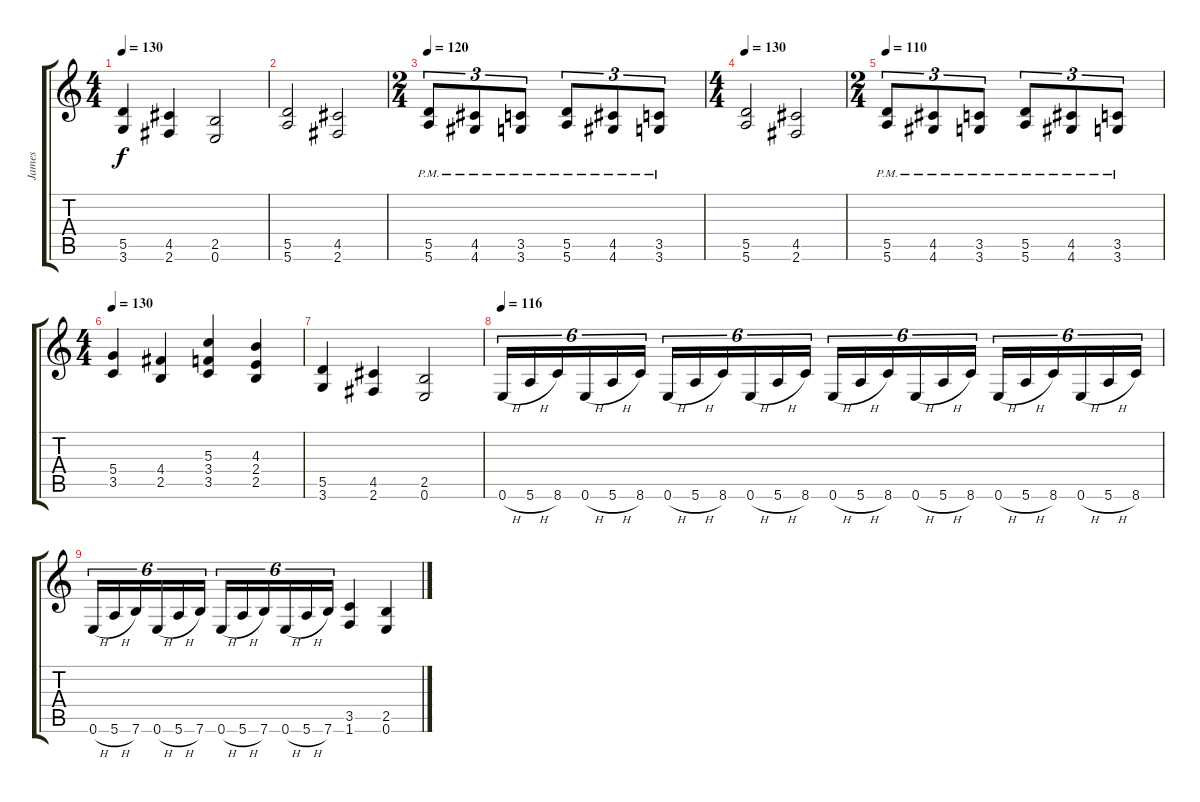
\track ("James" "James") {instrument distortionguitar}
\staff {score tabs}
\tuning (E4 B3 G3 D3 A2 E2) {hide}
\ts (4 4)
\tempo 130
\clef g2
\ks c
(5.5 3.6).4{dy f} (4.5 2.6).4 (2.5 0.6).2 |
(5.5 5.6).2 (4.5 2.6).2 |
\ts (2 4)
\tempo 120
(5.5{pm} 5.6{pm}).8{tu (3 2)} (4.5{pm} 4.6{pm}).8{tu (3 2)} (3.5{pm} 3.6{pm}).8{tu (3 2)} (5.5{pm} 5.6{pm}).8{tu (3 2)} (4.5{pm} 4.6{pm}).8{tu (3 2)} (3.5{pm} 3.6{pm}).8{tu (3 2)} |
\ts (4 4)
\tempo 130
(5.5 5.6).2 (4.5 2.6).2 |
\ts (2 4)
\tempo 110
(5.5{pm} 5.6{pm}).8{tu (3 2)} (4.5{pm} 4.6{pm}).8{tu (3 2)} (3.5{pm} 3.6{pm}).8{tu (3 2)} (5.5{pm} 5.6{pm}).8{tu (3 2)} (4.5{pm} 4.6{pm}).8{tu (3 2)} (3.5{pm} 3.6{pm}).8{tu (3 2)} |
\ts (4 4)
\tempo 130
(5.4 3.5).4 (4.4 2.5).4 (5.3 3.4 3.5).4 (4.3 2.4 2.5).4 |
(5.5 3.6).4 (4.5 2.6).4 (2.5 0.6).2 |
\tempo 116
0.6{h}.16{tu (6 4)} 5.6{h}.16{tu (6 4)} 8.6.16{tu (6 4)} 0.6{h}.16{tu (6 4)} 5.6{h}.16{tu (6 4)} 8.6.16{tu (6 4)} 0.6{h}.16{tu (6 4)} 5.6{h}.16{tu (6 4)} 8.6.16{tu (6 4)} 0.6{h}.16{tu (6 4)} 5.6{h}.16{tu (6 4)} 8.6.16{tu (6 4)} 0.6{h}.16{tu (6 4)} 5.6{h}.16{tu (6 4)} 8.6.16{tu (6 4)} 0.6{h}.16{tu (6 4)} 5.6{h}.16{tu (6 4)} 8.6.16{tu (6 4)} 0.6{h}.16{tu (6 4)} 5.6{h}.16{tu (6 4)} 8.6.16{tu (6 4)} 0.6{h}.16{tu (6 4)} 5.6{h}.16{tu (6 4)} 8.6.16{tu (6 4)} |
0.6{h}.16{tu (6 4)} 5.6{h}.16{tu (6 4)} 7.6.16{tu (6 4)} 0.6{h}.16{tu (6 4)} 5.6{h}.16{tu (6 4)} 7.6.16{tu (6 4)} 0.6{h}.16{tu (6 4)} 5.6{h}.16{tu (6 4)} 7.6.16{tu (6 4)} 0.6{h}.16{tu (6 4)} 5.6{h}.16{tu (6 4)} 7.6.16{tu (6 4)} (3.5 1.6).4 (2.5 0.6).4
